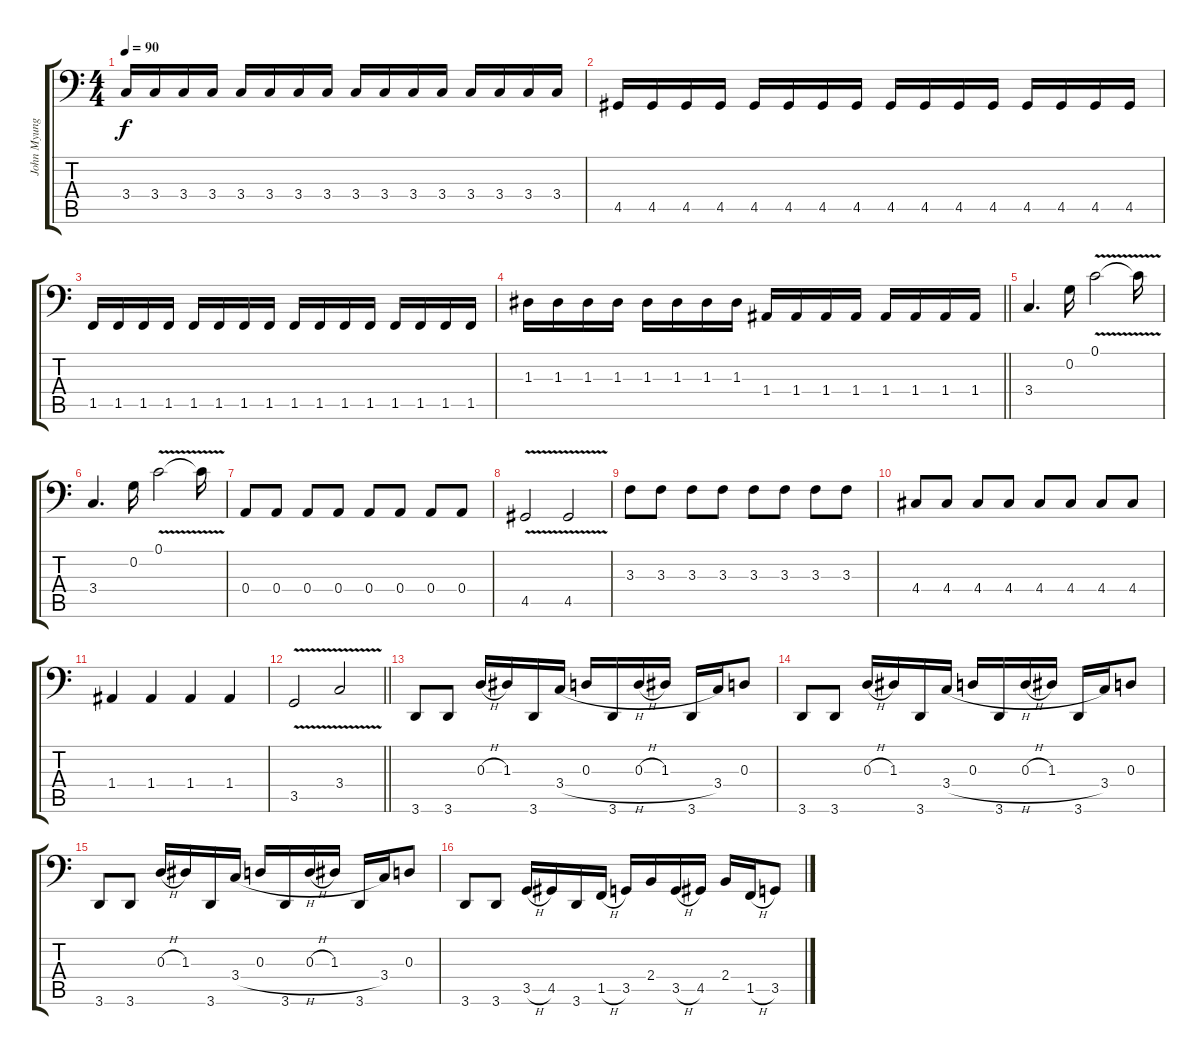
\track ("John Myung" "John Myung") {instrument electricbassfinger}
\staff {score tabs}
\tuning (C3 G2 D2 A1 E1 B0) {hide}
\ts (4 4)
\tempo 90
\clef f4
\ks c
3.4.16{dy f} 3.4.16 3.4.16 3.4.16 3.4.16 3.4.16 3.4.16 3.4.16 3.4.16 3.4.16 3.4.16 3.4.16 3.4.16 3.4.16 3.4.16 3.4.16 |
4.5.16 4.5.16 4.5.16 4.5.16 4.5.16 4.5.16 4.5.16 4.5.16 4.5.16 4.5.16 4.5.16 4.5.16 4.5.16 4.5.16 4.5.16 4.5.16 |
1.5.16 1.5.16 1.5.16 1.5.16 1.5.16 1.5.16 1.5.16 1.5.16 1.5.16 1.5.16 1.5.16 1.5.16 1.5.16 1.5.16 1.5.16 1.5.16 |
\barLineRight lightlight
1.3.16 1.3.16 1.3.16 1.3.16 1.3.16 1.3.16 1.3.16 1.3.16 1.4.16 1.4.16 1.4.16 1.4.16 1.4.16 1.4.16 1.4.16 1.4.16 |
3.4.4{d} 0.2.16 0.1{v}.2 0.1{t}.16 |
3.4.4{d} 0.2.16 0.1{v}.2 0.1{t}.16 |
0.4.8 0.4.8 0.4.8 0.4.8 0.4.8 0.4.8 0.4.8 0.4.8 |
4.5{v}.2 4.5{v}.2 |
3.3.8 3.3.8 3.3.8 3.3.8 3.3.8 3.3.8 3.3.8 3.3.8 |
4.4.8 4.4.8 4.4.8 4.4.8 4.4.8 4.4.8 4.4.8 4.4.8 |
1.4.4 1.4.4 1.4.4 1.4.4 |
\barLineRight lightlight
3.5{v}.2 3.4{v}.2 |
3.6.8 3.6.8 0.3{h}.16 1.3.16 3.6.16 3.4{h}.16 0.3.16 3.6.16 0.3{h}.16 1.3.16 3.6.16 3.4.16 0.3.8 |
3.6.8 3.6.8 0.3{h}.16 1.3.16 3.6.16 3.4{h}.16 0.3.16 3.6.16 0.3{h}.16 1.3.16 3.6.16 3.4.16 0.3.8 |
3.6.8 3.6.8 0.3{h}.16 1.3.16 3.6.16 3.4{h}.16 0.3.16 3.6.16 0.3{h}.16 1.3.16 3.6.16 3.4.16 0.3.8 |
3.6.8 3.6.8 3.5{h}.16 4.5.16 3.6.16 1.5{h}.16 3.5.16 2.4.16 3.5{h}.16 4.5.16 2.4.16 1.5{h}.16 3.5.8
